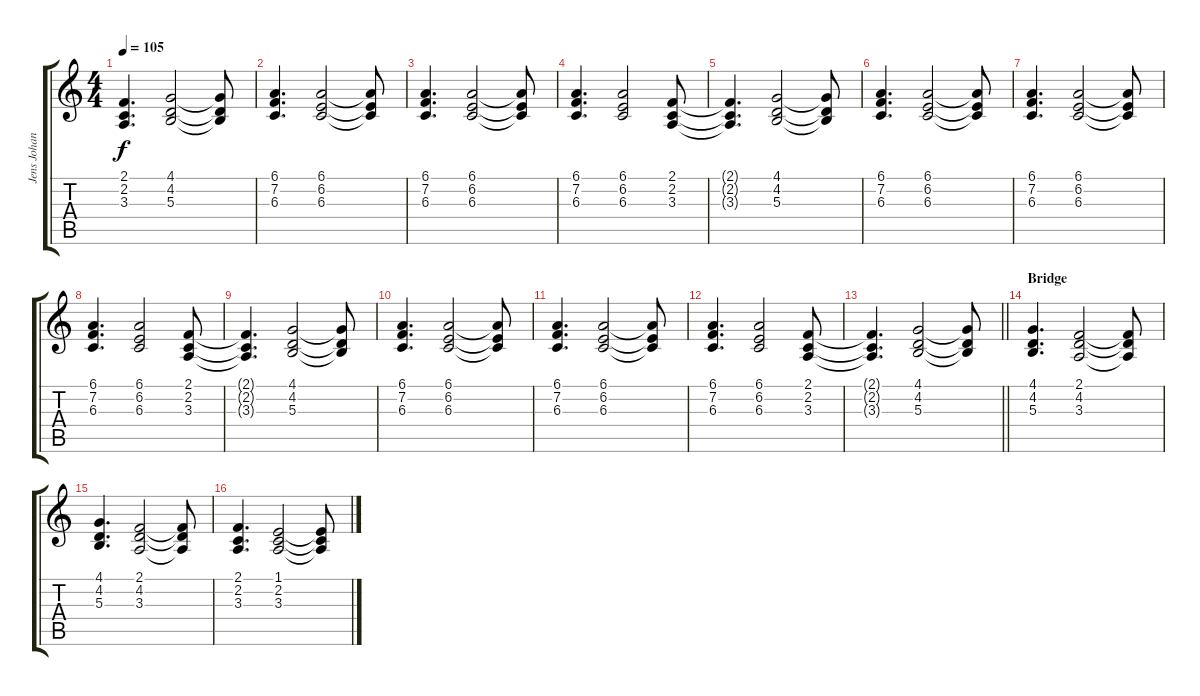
\track ("Jens Johansson" "Jens Johan") {instrument stringensemble1}
\staff {score tabs}
\tuning (Eb4 Bb3 Gb3 Db3 Ab2 Eb2) {hide}
\ts (4 4)
\tempo 105
\clef g2
\ks c
(2.1{t} 2.2{t} 3.3{t}).4{d dy f} (4.1 4.2 5.3).2 (4.1{t} 4.2{t} 5.3{t}).8 |
(6.1 7.2 6.3).4{d} (6.1 6.2 6.3).2 (6.1{t} 6.2{t} 6.3{t}).8 |
(6.1 7.2 6.3).4{d} (6.1 6.2 6.3).2 (6.1{t} 6.2{t} 6.3{t}).8 |
(6.1 7.2 6.3).4{d} (6.1 6.2 6.3).2 (2.1 2.2 3.3).8 |
(2.1{t} 2.2{t} 3.3{t}).4{d} (4.1 4.2 5.3).2 (4.1{t} 4.2{t} 5.3{t}).8 |
(6.1 7.2 6.3).4{d} (6.1 6.2 6.3).2 (6.1{t} 6.2{t} 6.3{t}).8 |
(6.1 7.2 6.3).4{d} (6.1 6.2 6.3).2 (6.1{t} 6.2{t} 6.3{t}).8 |
(6.1 7.2 6.3).4{d} (6.1 6.2 6.3).2 (2.1 2.2 3.3).8 |
(2.1{t} 2.2{t} 3.3{t}).4{d} (4.1 4.2 5.3).2 (4.1{t} 4.2{t} 5.3{t}).8 |
(6.1 7.2 6.3).4{d} (6.1 6.2 6.3).2 (6.1{t} 6.2{t} 6.3{t}).8 |
(6.1 7.2 6.3).4{d} (6.1 6.2 6.3).2 (6.1{t} 6.2{t} 6.3{t}).8 |
(6.1 7.2 6.3).4{d} (6.1 6.2 6.3).2 (2.1 2.2 3.3).8 |
\barLineRight lightlight
(2.1{t} 2.2{t} 3.3{t}).4{d} (4.1 4.2 5.3).2 (4.1{t} 4.2{t} 5.3{t}).8 |
\section ("" "Bridge")
(4.1 4.2 5.3).4{d} (2.1 4.2 3.3).2 (2.1{t} 4.2{t} 3.3{t}).8 |
(4.1 4.2 5.3).4{d} (2.1 4.2 3.3).2 (2.1{t} 4.2{t} 3.3{t}).8 |
(2.1 2.2 3.3).4{d} (1.1 2.2 3.3).2 (1.1{t} 2.2{t} 3.3{t}).8
